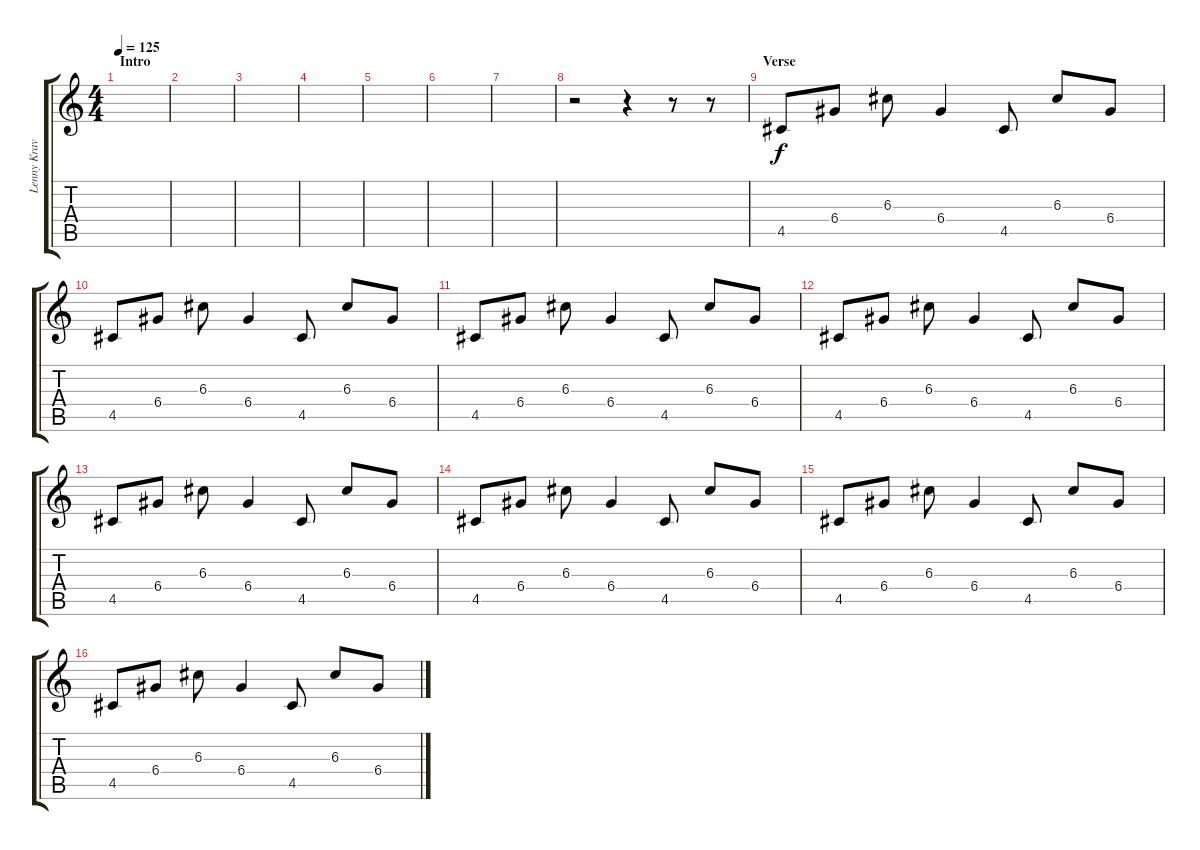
\track ("Lenny Kravitz 2" "Lenny Krav") {instrument acousticguitarsteel}
\staff {score tabs}
\tuning (E4 B3 G3 D3 A2 E2) {hide}
\ts (4 4)
\section ("" "Intro")
\tempo 125
\clef g2
\ks c
|
|
|
|
|
|
|
r.2 r.4 r.8 r.8 |
\section ("" "Verse")
4.5.8 6.4.8 6.3.8 6.4.4 4.5.8 6.3.8 6.4.8 |
4.5.8 6.4.8 6.3.8 6.4.4 4.5.8 6.3.8 6.4.8 |
4.5.8 6.4.8 6.3.8 6.4.4 4.5.8 6.3.8 6.4.8 |
4.5.8 6.4.8 6.3.8 6.4.4 4.5.8 6.3.8 6.4.8 |
4.5.8 6.4.8 6.3.8 6.4.4 4.5.8 6.3.8 6.4.8 |
4.5.8 6.4.8 6.3.8 6.4.4 4.5.8 6.3.8 6.4.8 |
4.5.8 6.4.8 6.3.8 6.4.4 4.5.8 6.3.8 6.4.8 |
4.5.8 6.4.8 6.3.8 6.4.4 4.5.8 6.3.8 6.4.8
